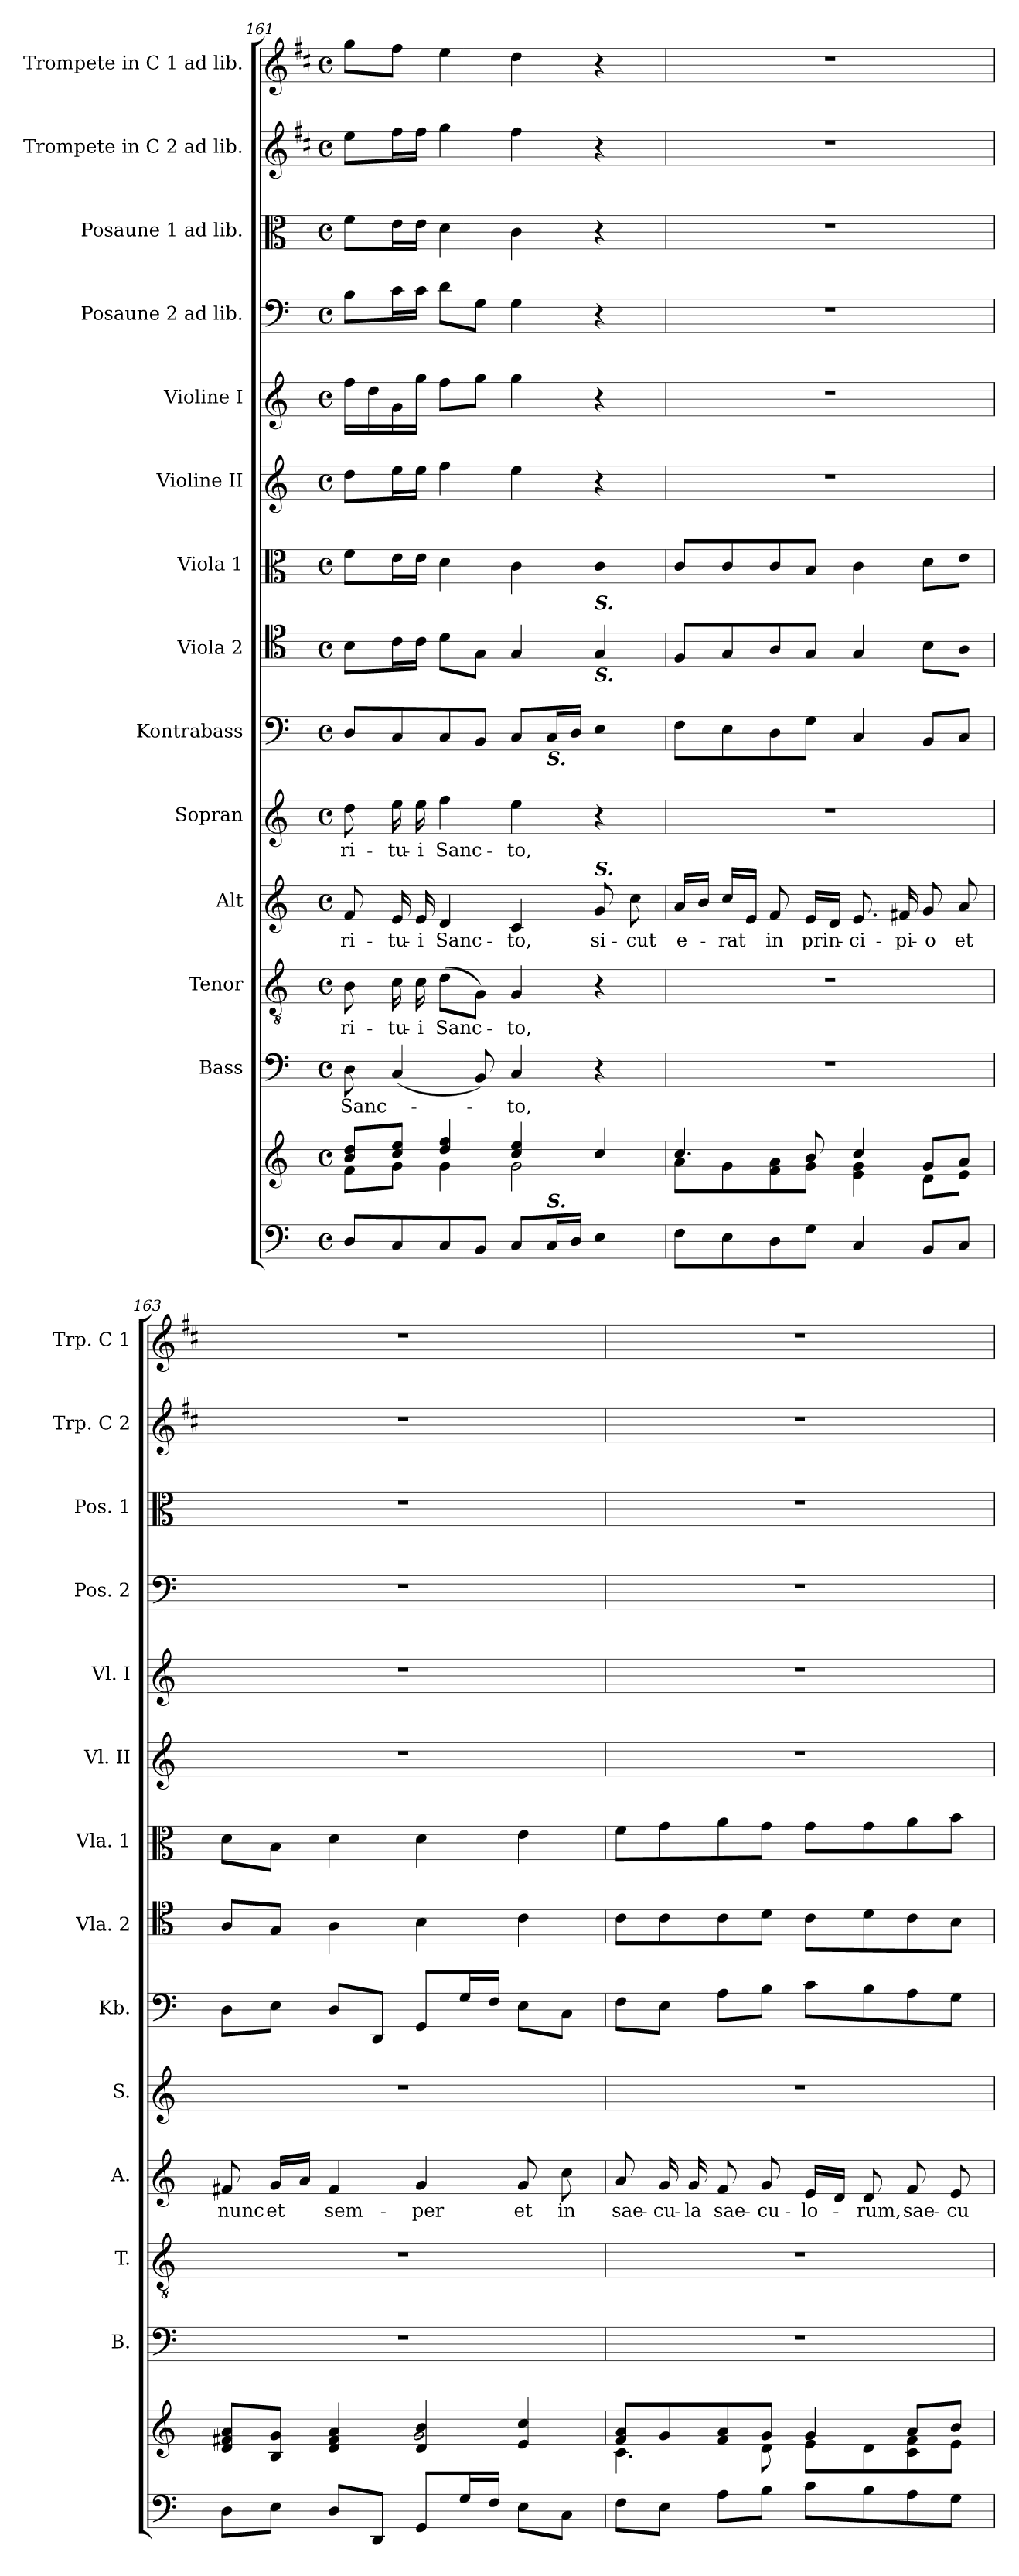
**kern	**kern	**kern	**text	**kern	**text	**kern	**text	**kern	**text	**kern	**kern	**kern	**kern	**kern	**kern	**kern	**kern	**kern
*part14	*part14	*part13	*part13	*part12	*part12	*part11	*part11	*part10	*part10	*part9	*part8	*part7	*part6	*part5	*part4	*part3	*part2	*part1
*staff15	*staff14	*staff13	*staff13	*staff12	*staff12	*staff11	*staff11	*staff10	*staff10	*staff9	*staff8	*staff7	*staff6	*staff5	*staff4	*staff3	*staff2	*staff1
*	*	*I"Bass	*	*I"Tenor	*	*I"Alt	*	*I"Sopran	*	*I"Kontrabass	*I"Viola 2	*I"Viola 1	*I"Violine II	*I"Violine I	*I"Posaune 2 ad lib.	*I"Posaune 1 ad lib.	*I"Trompete in C 2 ad lib.	*I"Trompete in C 1 ad lib.
*	*	*I'B.	*	*I'T.	*	*I'A.	*	*I'S.	*	*I'Kb.	*I'Vla. 2	*I'Vla. 1	*I'Vl. II	*I'Vl. I	*I'Pos. 2	*I'Pos. 1	*I'Trp. C 2	*I'Trp. C 1
*clefF4	*clefG2	*clefF4	*	*clefGv2	*	*clefG2	*	*clefG2	*	*clefF4	*clefC4	*clefC3	*clefG2	*clefG2	*clefF4	*clefC3	*clefG2	*clefG2
*	*	*	*	*	*	*	*	*	*	*ITrd7c12	*	*	*	*	*	*	*ITrd1c2	*ITrd1c2
*k[]	*k[]	*k[]	*	*k[]	*	*k[]	*	*k[]	*	*k[]	*k[]	*k[]	*k[]	*k[]	*k[]	*k[]	*k[]	*k[]
*C:	*C:	*C:	*	*C:	*	*C:	*	*C:	*	*C:	*C:	*C:	*C:	*C:	*C:	*C:	*C:	*C:
*M4/4	*M4/4	*M4/4	*	*M4/4	*	*M4/4	*	*M4/4	*	*M4/4	*M4/4	*M4/4	*M4/4	*M4/4	*M4/4	*M4/4	*M4/4	*M4/4
*met(c)	*met(c)	*met(c)	*	*met(c)	*	*met(c)	*	*met(c)	*	*met(c)	*met(c)	*met(c)	*met(c)	*met(c)	*met(c)	*met(c)	*met(c)	*met(c)
=161	=161	=161	=161	=161	=161	=161	=161	=161	=161	=161	=161	=161	=161	=161	=161	=161	=161	=161
*	*^	*	*	*	*	*	*	*	*	*	*	*	*	*	*	*	*	*
!	!	!	!	!LO:LY:b	!	!LO:LY:b	!	!LO:LY:b	!	!LO:LY:b	!	!	!	!	!	!	!	!	!
8D/L	8b/ 8dd/L	8f\L	8D\	Sanc-	8B\	-ri-	8f/	-ri-	8dd\	-ri-	8DD/L	8B\L	8f\L	8dd\L	16ff\LL	8B\L	8f\L	8dd\L	8ff\L
.	.	.	.	.	.	.	.	.	.	.	.	.	.	.	16dd\	.	.	.	.
!	!	!	!	!	!	!LO:LY:b	!	!LO:LY:b	!	!LO:LY:b	!	!	!	!	!	!	!	!	!
8C/	8cc/ 8ee/J	8g\J	(<4C/	.	16c\	-tu-	16e/	-tu-	16ee\	-tu-	8CC/	16c\L	16e\L	16ee\L	16g\	16c\L	16e\L	16ee\L	8ee\J
!	!	!	!	!	!	!LO:LY:b	!	!LO:LY:b	!	!LO:LY:b	!	!	!	!	!	!	!	!	!
.	.	.	.	.	16c\	-i	16e/	-i	16ee\	-i	.	16c\JJ	16e\JJ	16ee\JJ	16gg\JJ	16c\JJ	16e\JJ	16ee\JJ	.
!	!	!	!	!	!	!LO:LY:b	!	!LO:LY:b	!	!LO:LY:b	!	!	!	!	!	!	!	!	!
8C/	4dd/ 4ff/	4g\	.	.	(>8d\L	Sanc-	4d/	Sanc-	4ff\	Sanc-	8CC/	8d\L	4d\	4ff\	8ff\L	8d\L	4d\	4ff\	4dd\
8BB/J	.	.	8BB/)	.	8G\J)	.	.	.	.	.	8BBB/J	8G\J	.	.	8gg\J	8G\J	.	.	.
!	!	!	!	!LO:LY:b	!	!LO:LY:b	!	!LO:LY:b	!	!LO:LY:b	!	!	!	!	!	!	!	!	!
8C/L	4cc/ 4ee/	2g\	4C/	-to,	4G/	-to,	4c/	-to,	4ee\	-to,	8CC/L	4G/	4c\	4ee\	4gg\	4G\	4c\	4ee\	4cc\
!	!	!	!	!	!	!	!	!	!	!	!LO:TX:b:Bi:t=S.	!	!	!	!	!	!	!	!
!LO:TX:a:Bi:t=S.	!	!	!	!	!	!	!	!	!	!	!	!	!	!	!	!	!	!	!
16C/L	.	.	.	.	.	.	.	.	.	.	16CC/L	.	.	.	.	.	.	.	.
16D/JJ	.	.	.	.	.	.	.	.	.	.	16DD/JJ	.	.	.	.	.	.	.	.
!	!	!	!	!	!	!	!	!	!	!	!	!	!LO:TX:b:Bi:t=S.	!	!	!	!	!	!
!	!	!	!	!	!	!	!	!	!	!	!	!LO:TX:b:Bi:t=S.	!	!	!	!	!	!	!
!	!	!	!	!	!	!	!LO:TX:a:Bi:t=S.	!	!	!	!	!	!	!	!	!	!	!	!
!	!	!	!	!	!	!	!	!LO:LY:b	!	!	!	!	!	!	!	!	!	!	!
4E\	4cc/	.	4r	.	4r	.	8g/	si-	4r	.	4EE\	4G/	4c\	4r	4r	4r	4r	4r	4r
!	!	!	!	!	!	!	!	!LO:LY:b	!	!	!	!	!	!	!	!	!	!	!
.	.	.	.	.	.	.	8cc\	-cut	.	.	.	.	.	.	.	.	.	.	.
!!LO:PB:g=z
=162	=162	=162	=162	=162	=162	=162	=162	=162	=162	=162	=162	=162	=162	=162	=162	=162	=162	=162	=162
!	!	!	!	!	!	!	!	!LO:LY:b	!	!	!	!	!	!	!	!	!	!	!
8F\L	4.cc/	8a\L	1r	.	1r	.	16a/LL	e-	1r	.	8FF\L	8F/L	8c/L	1r	1r	1r	1r	1r	1r
.	.	.	.	.	.	.	16b/JJ	.	.	.	.	.	.	.	.	.	.	.	.
!	!	!	!	!	!	!	!	!LO:LY:b	!	!	!	!	!	!	!	!	!	!	!
8E\	.	8g\	.	.	.	.	16cc/LL	-rat	.	.	8EE\	8G/	8c/	.	.	.	.	.	.
.	.	.	.	.	.	.	16e/JJ	.	.	.	.	.	.	.	.	.	.	.	.
!	!	!	!	!	!	!	!	!LO:LY:b	!	!	!	!	!	!	!	!	!	!	!
8D\	.	8f\ 8a\	.	.	.	.	8f/	in	.	.	8DD\	8A/	8c/	.	.	.	.	.	.
!	!	!	!	!	!	!	!	!LO:LY:b	!	!	!	!	!	!	!	!	!	!	!
8G\J	8b/	8g\J	.	.	.	.	16e/LL	prin-	.	.	8GG\J	8G/J	8B/J	.	.	.	.	.	.
.	.	.	.	.	.	.	16d/JJ	.	.	.	.	.	.	.	.	.	.	.	.
!	!	!	!	!	!	!	!	!LO:LY:b	!	!	!	!	!	!	!	!	!	!	!
4C/	4cc/	4e\ 4g\	.	.	.	.	8.e/	-ci-	.	.	4CC/	4G/	4c\	.	.	.	.	.	.
!	!	!	!	!	!	!	!	!LO:LY:b	!	!	!	!	!	!	!	!	!	!	!
.	.	.	.	.	.	.	16f#X/	-pi-	.	.	.	.	.	.	.	.	.	.	.
!	!	!	!	!	!	!	!	!LO:LY:b	!	!	!	!	!	!	!	!	!	!	!
8BB/L	8g/L	8d\L	.	.	.	.	8g/	-o	.	.	8BBB/L	8B\L	8d\L	.	.	.	.	.	.
!	!	!	!	!	!	!	!	!LO:LY:b	!	!	!	!	!	!	!	!	!	!	!
8C/J	8a/J	8e\J	.	.	.	.	8a/	et	.	.	8CC/J	8A\J	8e\J	.	.	.	.	.	.
=163	=163	=163	=163	=163	=163	=163	=163	=163	=163	=163	=163	=163	=163	=163	=163	=163	=163	=163	=163
!	!	!	!	!	!	!	!	!LO:LY:b	!	!	!	!	!	!	!	!	!	!	!
8D\L	8d/ 8f#X/ 8a/L	2ryy	1r	.	1r	.	8f#X/	nunc	1r	.	8DD\L	8A/L	8d\L	1r	1r	1r	1r	1r	1r
!	!	!	!	!	!	!	!	!LO:LY:b	!	!	!	!	!	!	!	!	!	!	!
8E\J	8B/ 8g/J	.	.	.	.	.	16g/LL	et	.	.	8EE\J	8G/J	8B\J	.	.	.	.	.	.
.	.	.	.	.	.	.	16a/JJ	.	.	.	.	.	.	.	.	.	.	.	.
!	!	!	!	!	!	!	!	!LO:LY:b	!	!	!	!	!	!	!	!	!	!	!
8D/L	4d/ 4f#/ 4a/	.	.	.	.	.	4f#/	sem-	.	.	8DD/L	4A\	4d\	.	.	.	.	.	.
8DD/J	.	.	.	.	.	.	.	.	.	.	8DDD/J	.	.	.	.	.	.	.	.
!	!	!	!	!	!	!	!	!LO:LY:b	!	!	!	!	!	!	!	!	!	!	!
8GG/L	4d/ 4b/	2g\	.	.	.	.	4g/	-per	.	.	8GGG/L	4B\	4d\	.	.	.	.	.	.
16G/L	.	.	.	.	.	.	.	.	.	.	16GG/L	.	.	.	.	.	.	.	.
16F/JJ	.	.	.	.	.	.	.	.	.	.	16FF/JJ	.	.	.	.	.	.	.	.
!	!	!	!	!	!	!	!	!LO:LY:b	!	!	!	!	!	!	!	!	!	!	!
8E\L	4e/ 4cc/	.	.	.	.	.	8g/	et	.	.	8EE\L	4c\	4e\	.	.	.	.	.	.
!	!	!	!	!	!	!	!	!LO:LY:b	!	!	!	!	!	!	!	!	!	!	!
8C\J	.	.	.	.	.	.	8cc\	in	.	.	8CC\J	.	.	.	.	.	.	.	.
=164	=164	=164	=164	=164	=164	=164	=164	=164	=164	=164	=164	=164	=164	=164	=164	=164	=164	=164	=164
!	!	!	!	!	!	!	!	!LO:LY:b	!	!	!	!	!	!	!	!	!	!	!
8F\L	8f/ 8a/L	4.c\	1r	.	1r	.	8a/	sae-	1r	.	8FF\L	8c\L	8f\L	1r	1r	1r	1r	1r	1r
!	!	!	!	!	!	!	!	!LO:LY:b	!	!	!	!	!	!	!	!	!	!	!
8E\J	8g/	.	.	.	.	.	16g/	-cu-	.	.	8EE\J	8c\	8g\	.	.	.	.	.	.
!	!	!	!	!	!	!	!	!LO:LY:b	!	!	!	!	!	!	!	!	!	!	!
.	.	.	.	.	.	.	16g/	-la	.	.	.	.	.	.	.	.	.	.	.
!	!	!	!	!	!	!	!	!LO:LY:b	!	!	!	!	!	!	!	!	!	!	!
8A\L	8f/ 8a/	.	.	.	.	.	8f/	sae-	.	.	8AA\L	8c\	8a\	.	.	.	.	.	.
!	!	!	!	!	!	!	!	!LO:LY:b	!	!	!	!	!	!	!	!	!	!	!
8B\J	8g/J	8d\	.	.	.	.	8g/	-cu-	.	.	8BB\J	8d\J	8g\J	.	.	.	.	.	.
!	!	!	!	!	!	!	!	!LO:LY:b	!	!	!	!	!	!	!	!	!	!	!
8c\L	4g/	8e\L	.	.	.	.	16e/LL	-lo-	.	.	8C\L	8c\L	8g\L	.	.	.	.	.	.
.	.	.	.	.	.	.	16d/JJ	.	.	.	.	.	.	.	.	.	.	.	.
!	!	!	!	!	!	!	!	!LO:LY:b	!	!	!	!	!	!	!	!	!	!	!
8B\	.	8d\	.	.	.	.	8d/	-rum,	.	.	8BB\	8d\	8g\	.	.	.	.	.	.
!	!	!	!	!	!	!	!	!LO:LY:b	!	!	!	!	!	!	!	!	!	!	!
8A\	8a/L	8c\ 8f\	.	.	.	.	8f/	sae-	.	.	8AA\	8c\	8a\	.	.	.	.	.	.
!	!	!	!	!	!	!	!	!LO:LY:b	!	!	!	!	!	!	!	!	!	!	!
8G\J	8b/J	8e\J	.	.	.	.	8e/	-cu-	.	.	8GG\J	8B\J	8b\J	.	.	.	.	.	.
*	*v	*v	*	*	*	*	*	*	*	*	*	*	*	*	*	*	*	*	*
=	=	=	=	=	=	=	=	=	=	=	=	=	=	=	=	=	=	=
*-	*-	*-	*-	*-	*-	*-	*-	*-	*-	*-	*-	*-	*-	*-	*-	*-	*-	*-
